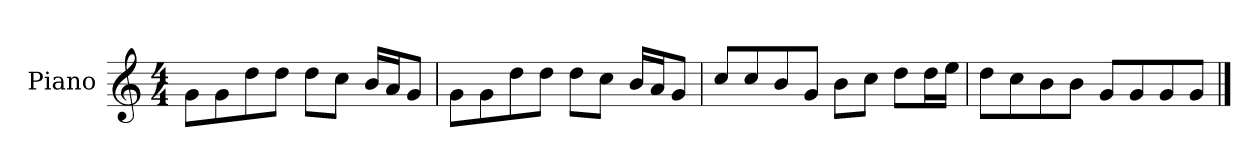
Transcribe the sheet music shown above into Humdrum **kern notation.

**kern
*part1
*staff1
*I"Piano
*I'P-no
*clefG2
*k[]
*M4/4
*MM90
=1
8g\L
8g\
8dd\
8dd\J
8dd\L
8cc\J
16b/LL
16a/J
8g/J
=2
8g\L
8g\
8dd\
8dd\J
8dd\L
8cc\J
16b/LL
16a/J
8g/J
=3
8cc/L
8cc/
8b/
8g/J
8b\L
8cc\J
8dd\L
16dd\L
16ee\JJ
=4
8dd\L
8cc\
8b\
8b\J
8g/L
8g/
8g/
8g/J
==
*-
